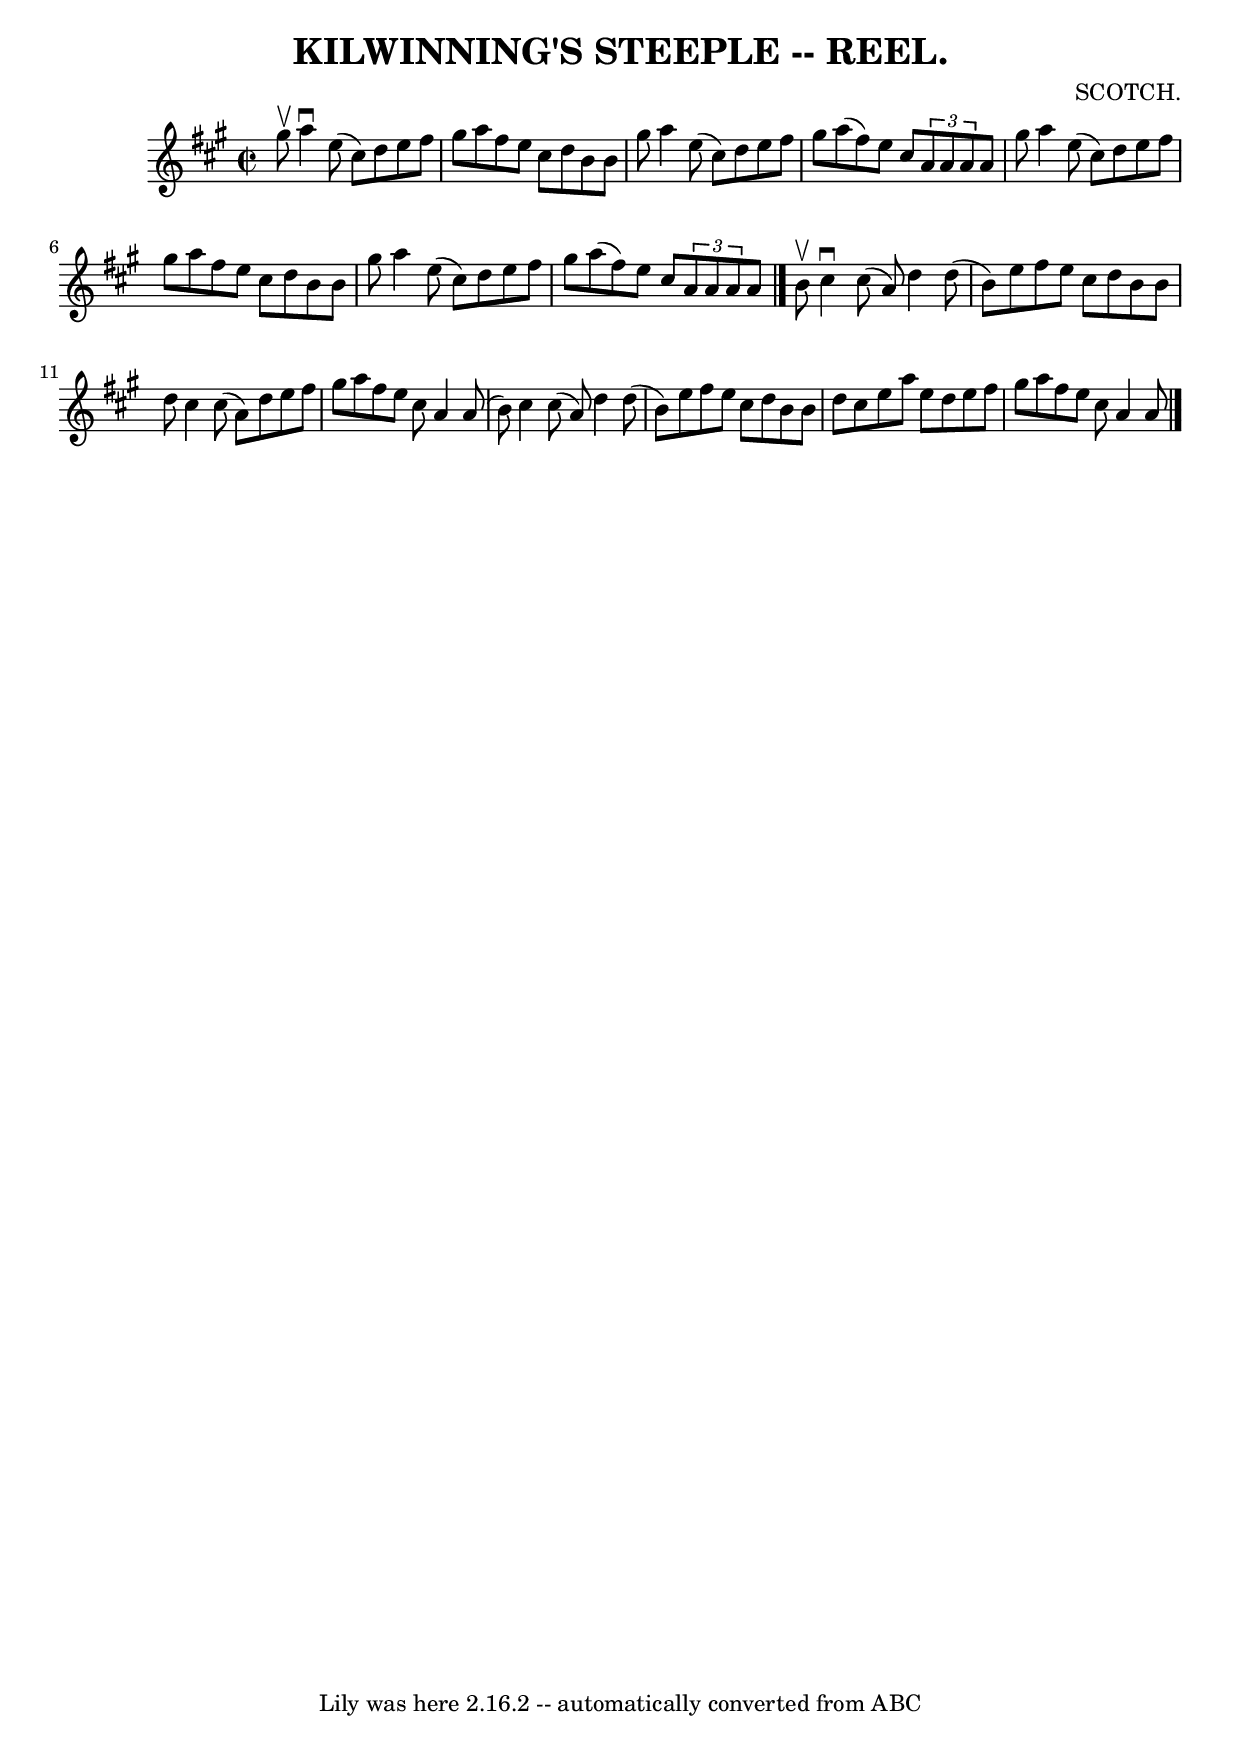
\version "2.16.2"
\include "Mammoth.ily"
\header {
  %% book = "Coles 43.3"
  composer = "SCOTCH."
  crossRefNumber = "1"
  footnotes = ""
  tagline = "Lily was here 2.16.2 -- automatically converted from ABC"
  title = "KILWINNING'S STEEPLE -- REEL."

}
voicedefault =  {


  \override Staff.TimeSignature #'style = #'C
  \time 2/2 
  \key a \major
 gis''8^\upbow |
  a''4^\downbow e''8 (
  cis''8) d''8 e''8 fis''8 gis''8  |
  a''8 fis''8    
  e''8 cis''8 d''8 b'8 b'8 gis''8  |
  a''4 e''8 (
  cis''8) d''8 e''8 fis''8 gis''8  |
  a''8 (fis''8)   
  e''8 cis''8    \times 2/3 { a'8 a'8 a'8  
			    } a'8 gis''8  |
  
  a''4 e''8 (cis''8) d''8 e''8 fis''8 gis''8  |
  
  a''8 fis''8 e''8 cis''8 d''8 b'8 b'8 gis''8  |
  
  a''4 e''8 (cis''8) d''8 e''8 fis''8 gis''8  |
  a''8 
  (fis''8) e''8 cis''8    \times 2/3 { a'8 a'8 a'8  
				     } a'8  
  \bar "|." b'8^\upbow |
  cis''4^\downbow cis''8 (a'8)   
  d''4 d''8 (b'8) |
  e''8 fis''8 e''8 cis''8 d''8    
  b'8 b'8 d''8  |
  cis''4 cis''8 (a'8) d''8 e''8    
  fis''8 gis''8  |
  a''8 fis''8 e''8 cis''8 a'4 a'8 (
  b'8) |
  cis''4 cis''8 (a'8) d''4 d''8 (b'8) 
  |
  e''8 fis''8 e''8 cis''8 d''8 b'8 b'8 d''8  
  |
  cis''8 e''8 a''8 e''8 d''8 e''8 fis''8 gis''8  
  |
  a''8 fis''8 e''8 cis''8 a'4 a'8  \bar "|."   

}

\score{
  <<

    \context Staff="default"
    {
      \voicedefault 
      
    }

  >>
  \layout {
    
  }
  \midi {
  }

}
